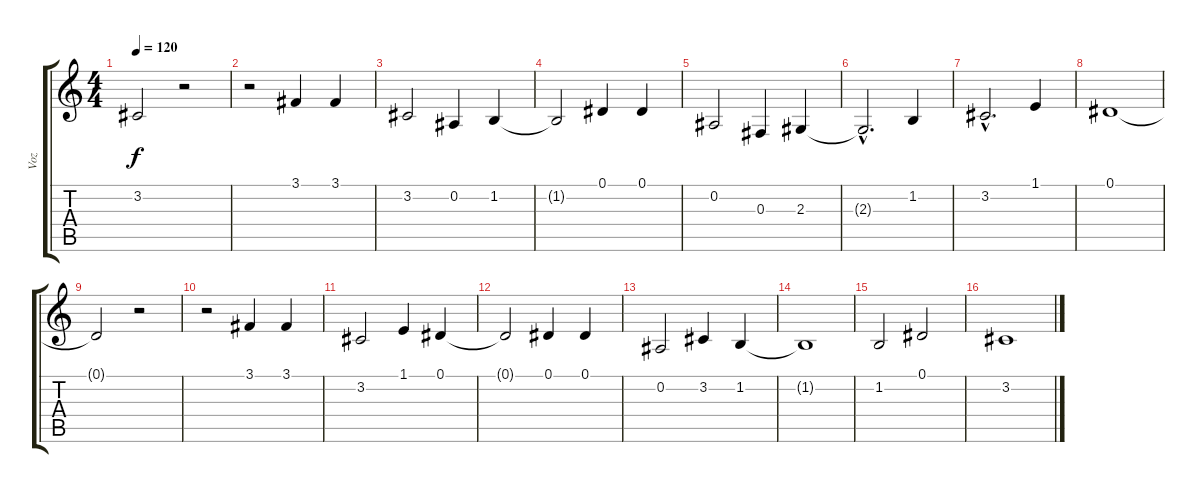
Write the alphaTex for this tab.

\track ("Voz" "Voz") {instrument lead2sawtooth}
\staff {score tabs}
\tuning (Eb4 Bb3 Gb3 Db3 Ab2 Eb2) {hide}
\ts (4 4)
\tempo 120
\clef g2
\ks c
3.2{t}.2{dy f} r.2 |
r.2 3.1.4 3.1.4 |
3.2.2 0.2.4 1.2.4 |
1.2{t}.2 0.1.4 0.1.4 |
0.2.2 0.3.4 2.3.4 |
2.3{hac t}.2{d} 1.2.4 |
3.2{hac}.2{d} 1.1.4 |
0.1.1 |
0.1{t}.2 r.2 |
r.2 3.1.4 3.1.4 |
3.2.2 1.1.4 0.1.4 |
0.1{t}.2 0.1.4 0.1.4 |
0.2.2 3.2.4 1.2.4 |
1.2{t}.1 |
1.2.2 0.1.2 |
3.2.1
